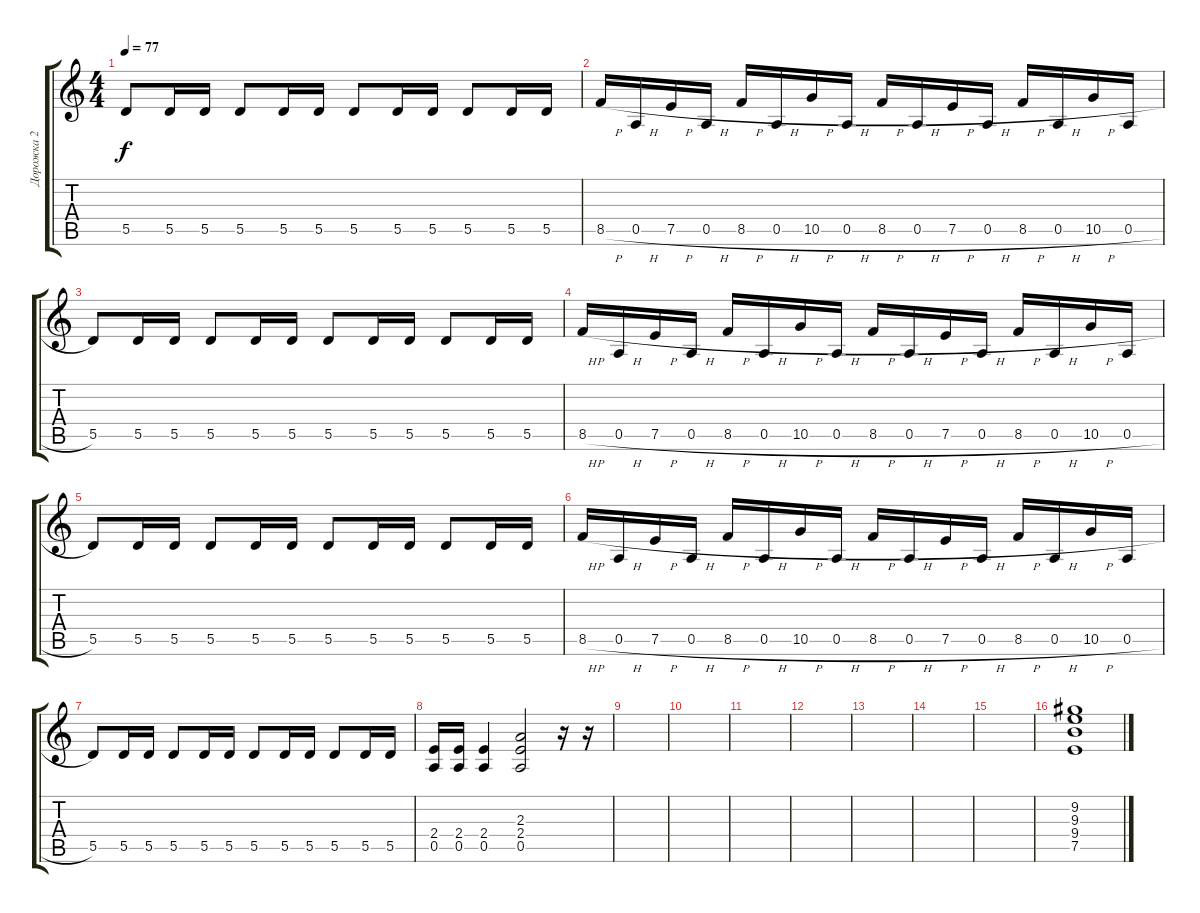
\track ("Дорожка 2" "Дорожка 2") {instrument distortionguitar}
\staff {score tabs}
\tuning (E4 B3 G3 D3 A2 E2) {hide}
\ts (4 4)
\tempo 77
\clef g2
\ks c
5.5.8{dy f} 5.5.16 5.5.16 5.5.8 5.5.16 5.5.16 5.5.8 5.5.16 5.5.16 5.5.8 5.5.16 5.5.16 |
8.5{h}.16 0.5{h}.16 7.5{h}.16 0.5{h}.16 8.5{h}.16 0.5{h}.16 10.5{h}.16 0.5{h}.16 8.5{h}.16 0.5{h}.16 7.5{h}.16 0.5{h}.16 8.5{h}.16 0.5{h}.16 10.5{h}.16 0.5{h}.16 |
5.5.8 5.5.16 5.5.16 5.5.8 5.5.16 5.5.16 5.5.8 5.5.16 5.5.16 5.5.8 5.5.16 5.5.16 |
8.5{h}.16 0.5{h}.16 7.5{h}.16 0.5{h}.16 8.5{h}.16 0.5{h}.16 10.5{h}.16 0.5{h}.16 8.5{h}.16 0.5{h}.16 7.5{h}.16 0.5{h}.16 8.5{h}.16 0.5{h}.16 10.5{h}.16 0.5{h}.16 |
5.5.8 5.5.16 5.5.16 5.5.8 5.5.16 5.5.16 5.5.8 5.5.16 5.5.16 5.5.8 5.5.16 5.5.16 |
8.5{h}.16 0.5{h}.16 7.5{h}.16 0.5{h}.16 8.5{h}.16 0.5{h}.16 10.5{h}.16 0.5{h}.16 8.5{h}.16 0.5{h}.16 7.5{h}.16 0.5{h}.16 8.5{h}.16 0.5{h}.16 10.5{h}.16 0.5{h}.16 |
5.5.8 5.5.16 5.5.16 5.5.8 5.5.16 5.5.16 5.5.8 5.5.16 5.5.16 5.5.8 5.5.16 5.5.16 |
(2.4 0.5).16 (2.4 0.5).16 (2.4 0.5).4 (2.3 2.4 0.5).2 r.16 r.16 |
|
|
|
|
|
|
|
(9.2 9.3 9.4 7.5).1
